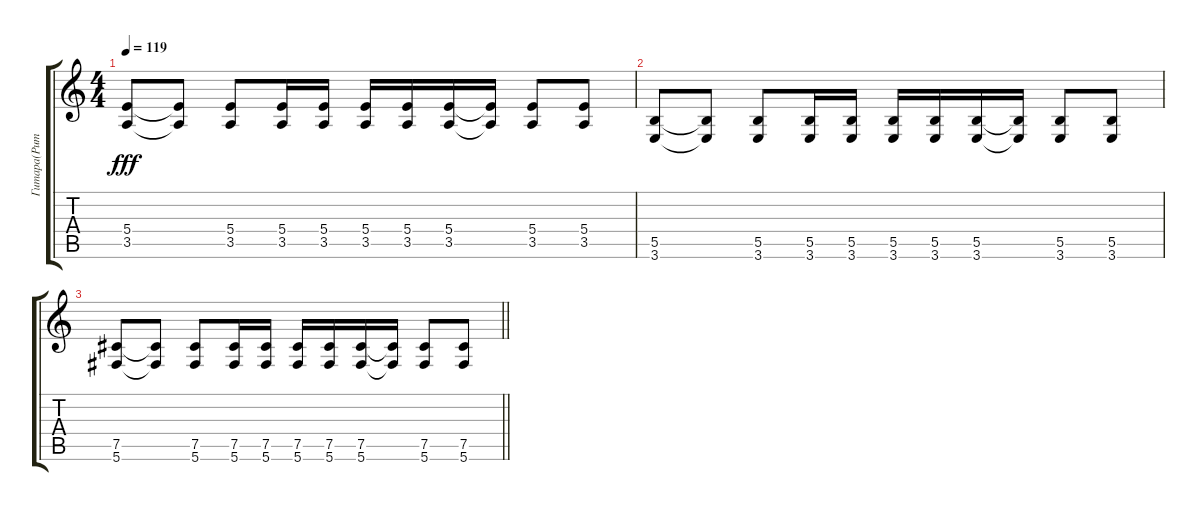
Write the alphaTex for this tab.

\track ("Гитара(Ритм)" "Гитара(Рит") {instrument distortionguitar}
\staff {score tabs}
\tuning (Db4 Ab3 E3 B2 Gb2 Db2) {hide}
\ts (4 4)
\tempo 119
\clef g2
\ks c
(5.4 3.5).8{dy fff} (5.4{t} 3.5{t}).8 (5.4 3.5).8 (5.4 3.5).16 (5.4 3.5).16 (5.4 3.5).16 (5.4 3.5).16 (5.4 3.5).16 (5.4{t} 3.5{t}).16 (5.4 3.5).8 (5.4 3.5).8 |
(5.5 3.6).8 (5.5{t} 3.6{t}).8 (5.5 3.6).8 (5.5 3.6).16 (5.5 3.6).16 (5.5 3.6).16 (5.5 3.6).16 (5.5 3.6).16 (5.5{t} 3.6{t}).16 (5.5 3.6).8 (5.5 3.6).8 |
\barLineRight lightlight
(7.5 5.6).8 (7.5{t} 5.6{t}).8 (7.5 5.6).8 (7.5 5.6).16 (7.5 5.6).16 (7.5 5.6).16 (7.5 5.6).16 (7.5 5.6).16 (7.5{t} 5.6{t}).16 (7.5 5.6).8 (7.5 5.6).8
